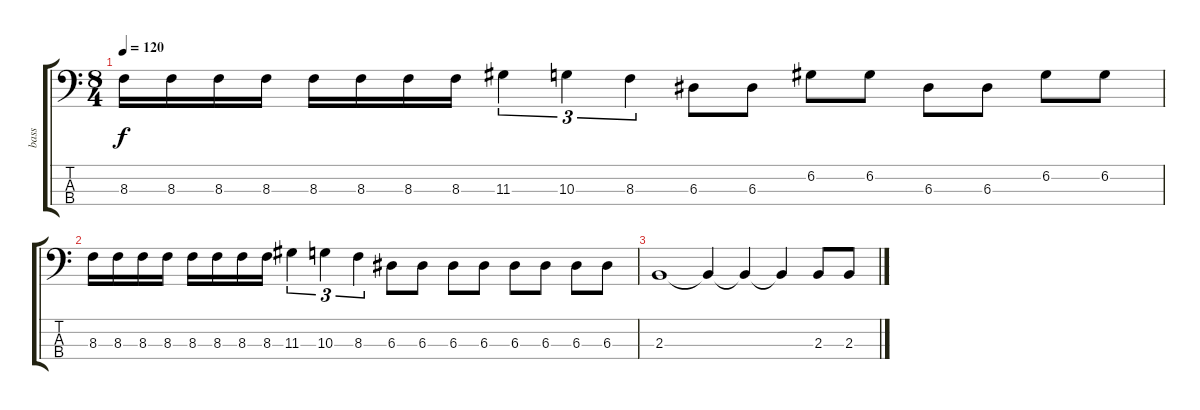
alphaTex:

\track ("bass" "bass") {instrument electricbasspick}
\staff {score tabs}
\tuning (G2 D2 A1 E1) {hide}
\ts (8 4)
\tempo 120
\clef f4
\ks c
8.3.16{dy f} 8.3.16 8.3.16 8.3.16 8.3.16 8.3.16 8.3.16 8.3.16 11.3.4{tu (3 2)} 10.3.4{tu (3 2)} 8.3.4{tu (3 2)} 6.3.8 6.3.8 6.2.8 6.2.8 6.3.8 6.3.8 6.2.8 6.2.8 |
8.3.16 8.3.16 8.3.16 8.3.16 8.3.16 8.3.16 8.3.16 8.3.16 11.3.4{tu (3 2)} 10.3.4{tu (3 2)} 8.3.4{tu (3 2)} 6.3.8 6.3.8 6.3.8 6.3.8 6.3.8 6.3.8 6.3.8 6.3.8 |
2.3.1 2.3{t}.4 2.3{t}.4 2.3{t}.4 2.3.8 2.3.8
